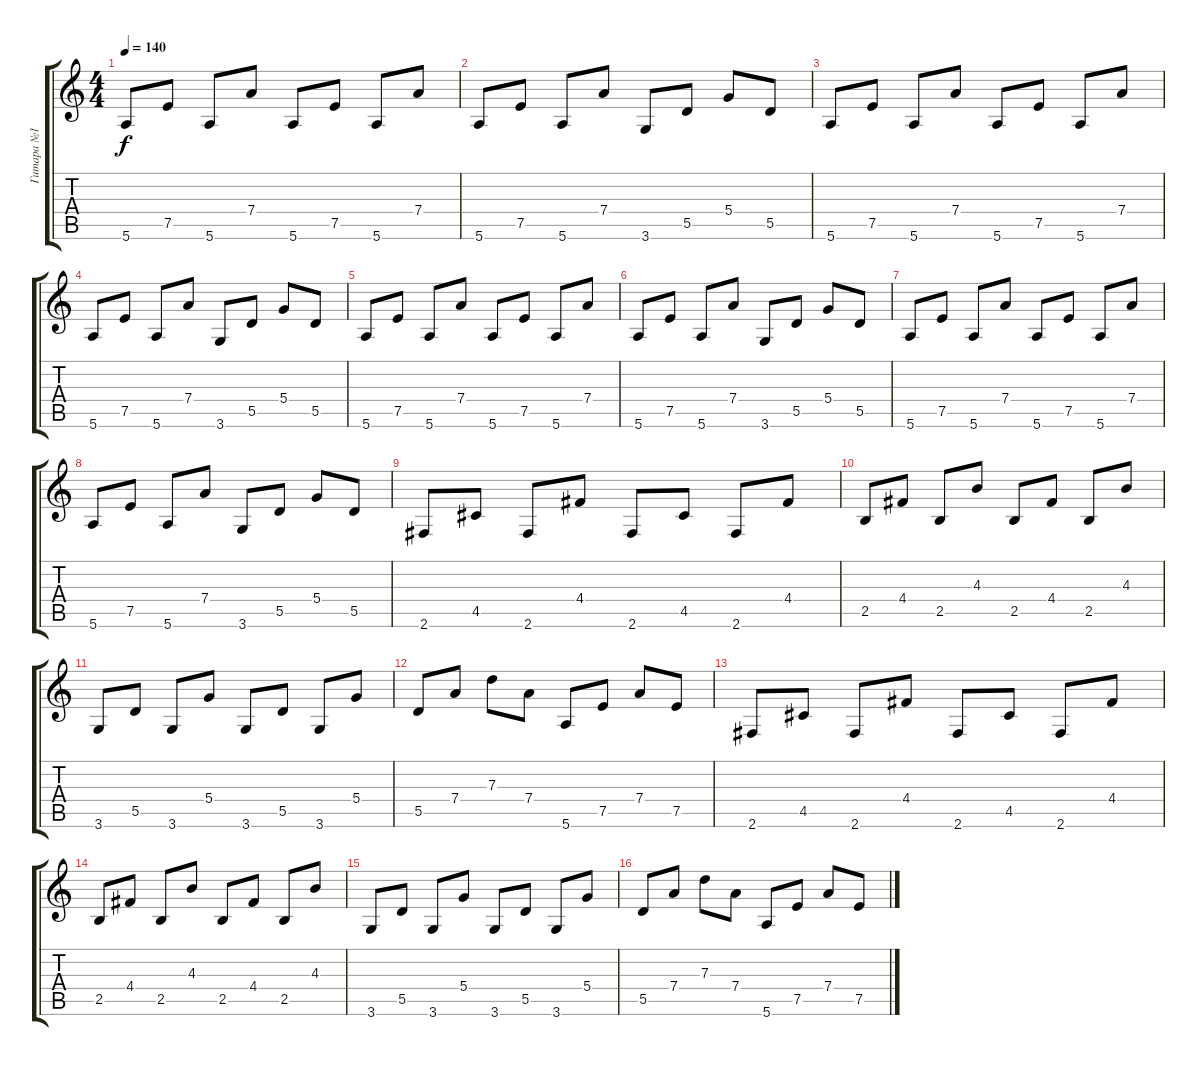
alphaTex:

\track ("Гитара №1" "Гитара №1") {instrument electricguitarmuted}
\staff {score tabs}
\tuning (E4 B3 G3 D3 A2 E2) {hide}
\ts (4 4)
\tempo 140
\clef g2
\ks c
5.6.8{dy f instrument electricguitarmuted} 7.5.8 5.6.8 7.4.8 5.6.8 7.5.8 5.6.8 7.4.8 |
5.6.8 7.5.8 5.6.8 7.4.8 3.6.8 5.5.8 5.4.8 5.5.8 |
5.6.8 7.5.8 5.6.8 7.4.8 5.6.8 7.5.8 5.6.8 7.4.8 |
5.6.8 7.5.8 5.6.8 7.4.8 3.6.8 5.5.8 5.4.8 5.5.8 |
5.6.8 7.5.8 5.6.8 7.4.8 5.6.8 7.5.8 5.6.8 7.4.8 |
5.6.8 7.5.8 5.6.8 7.4.8 3.6.8 5.5.8 5.4.8 5.5.8 |
5.6.8 7.5.8 5.6.8 7.4.8 5.6.8 7.5.8 5.6.8 7.4.8 |
5.6.8 7.5.8 5.6.8 7.4.8 3.6.8 5.5.8 5.4.8 5.5.8 |
2.6.8 4.5.8 2.6.8 4.4.8 2.6.8 4.5.8 2.6.8 4.4.8 |
2.5.8 4.4.8 2.5.8 4.3.8 2.5.8 4.4.8 2.5.8 4.3.8 |
3.6.8 5.5.8 3.6.8 5.4.8 3.6.8 5.5.8 3.6.8 5.4.8 |
5.5.8 7.4.8 7.3.8 7.4.8 5.6.8 7.5.8 7.4.8 7.5.8 |
2.6.8 4.5.8 2.6.8 4.4.8 2.6.8 4.5.8 2.6.8 4.4.8 |
2.5.8 4.4.8 2.5.8 4.3.8 2.5.8 4.4.8 2.5.8 4.3.8 |
3.6.8 5.5.8 3.6.8 5.4.8 3.6.8 5.5.8 3.6.8 5.4.8 |
5.5.8 7.4.8 7.3.8 7.4.8 5.6.8 7.5.8 7.4.8 7.5.8
